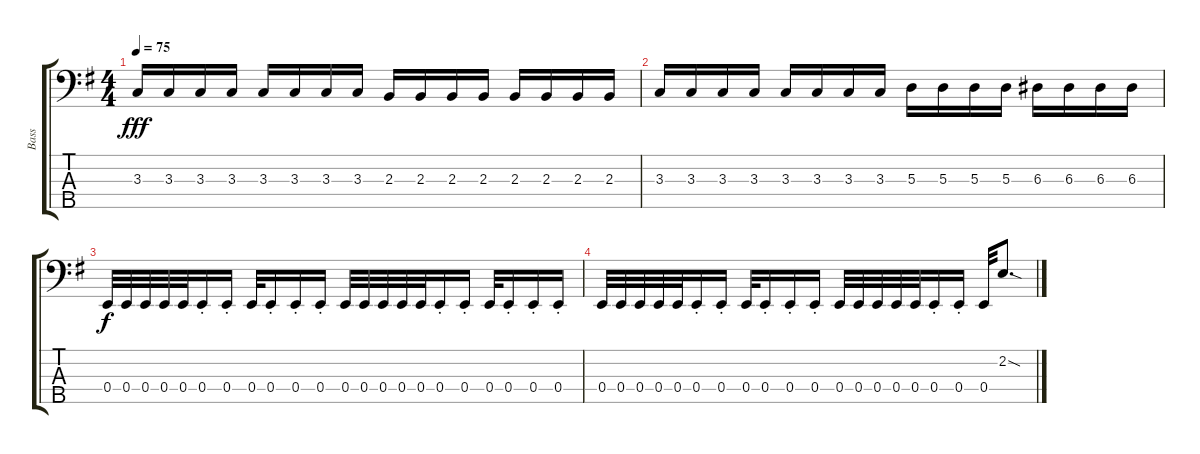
\track ("Bass" "Bass") {instrument electricbassfinger}
\staff {score tabs}
\tuning (G2 D2 A1 E1 B0) {hide}
\ts (4 4)
\tempo 75
\clef f4
\ks g
3.3.16{dy fff} 3.3.16 3.3.16 3.3.16 3.3.16 3.3.16 3.3.16 3.3.16 2.3.16 2.3.16 2.3.16 2.3.16 2.3.16 2.3.16 2.3.16 2.3.16 |
3.3.16 3.3.16 3.3.16 3.3.16 3.3.16 3.3.16 3.3.16 3.3.16 5.3.16 5.3.16 5.3.16 5.3.16 6.3.16 6.3.16 6.3.16 6.3.16 |
0.4.32{dy f} 0.4.32 0.4.32 0.4.32 0.4.32 0.4{st}.16 0.4{st}.16 0.4.32 0.4{st}.16 0.4{st}.16 0.4{st}.16 0.4.32 0.4.32 0.4.32 0.4.32 0.4.32 0.4{st}.16 0.4{st}.16 0.4.32 0.4{st}.16 0.4{st}.16 0.4{st}.16 |
0.4.32 0.4.32 0.4.32 0.4.32 0.4.32 0.4{st}.16 0.4{st}.16 0.4.32 0.4{st}.16 0.4{st}.16 0.4{st}.16 0.4.32 0.4.32 0.4.32 0.4.32 0.4.32 0.4{st}.16 0.4{st}.16 0.4.32 2.2{sod}.8{d}
